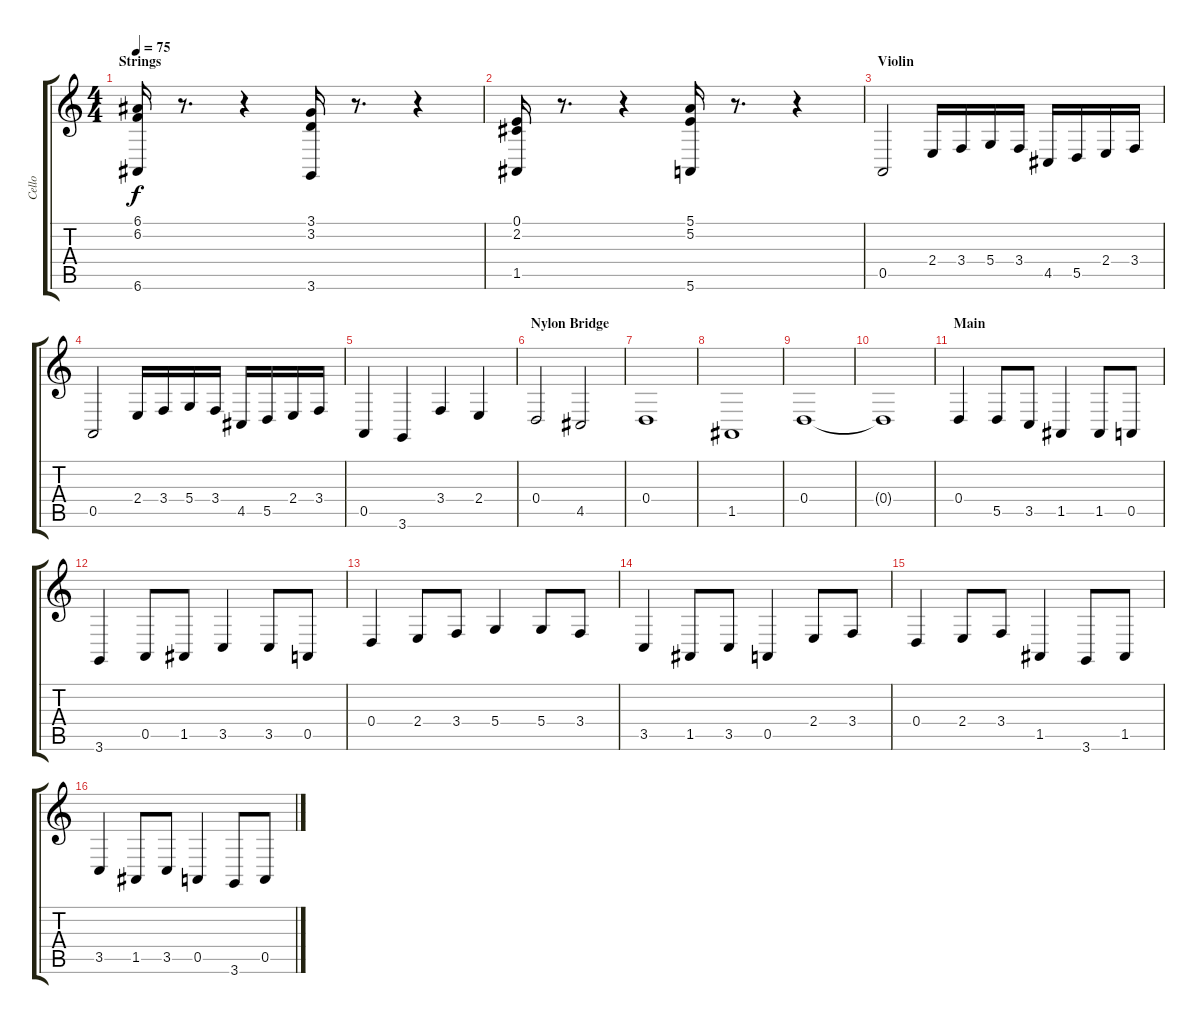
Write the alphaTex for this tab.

\track ("Cello" "Cello") {instrument cello}
\staff {score tabs}
\tuning (E4 B3 G3 D3 A2 E2) {hide}
\ts (4 4)
\section ("" "Strings")
\tempo 75
\clef g2
\ks c
(6.1 6.2 6.6).16{dy f} r.8{d} r.4 (3.1 3.2 3.6).16 r.8{d} r.4 |
(0.1 2.2 1.5).16 r.8{d} r.4 (5.1 5.2 5.6).16 r.8{d} r.4 |
\section ("" "Violin")
0.5.2{volume 7} 2.4.16 3.4.16 5.4.16 3.4.16 4.5.16 5.5.16 2.4.16 3.4.16 |
0.5.2{volume 7} 2.4.16 3.4.16 5.4.16 3.4.16 4.5.16 5.5.16 2.4.16 3.4.16 |
0.5.4{volume 7} 3.6.4 3.4.4 2.4.4 |
\section ("" "Nylon Bridge")
0.4.2 4.5.2 |
0.4.1 |
1.5.1 |
0.4.1 |
0.4{t}.1 |
\section ("" "Main")
0.4.4{volume 7} 5.5.8 3.5.8 1.5.4 1.5.8 0.5.8 |
3.6.4 0.5.8 1.5.8 3.5.4 3.5.8 0.5.8 |
0.4.4 2.4.8 3.4.8 5.4.4 5.4.8 3.4.8 |
3.5.4 1.5.8 3.5.8 0.5.4 2.4.8 3.4.8 |
0.4.4 2.4.8 3.4.8 1.5.4 3.6.8 1.5.8 |
3.5.4 1.5.8 3.5.8 0.5.4 3.6.8 0.5.8
